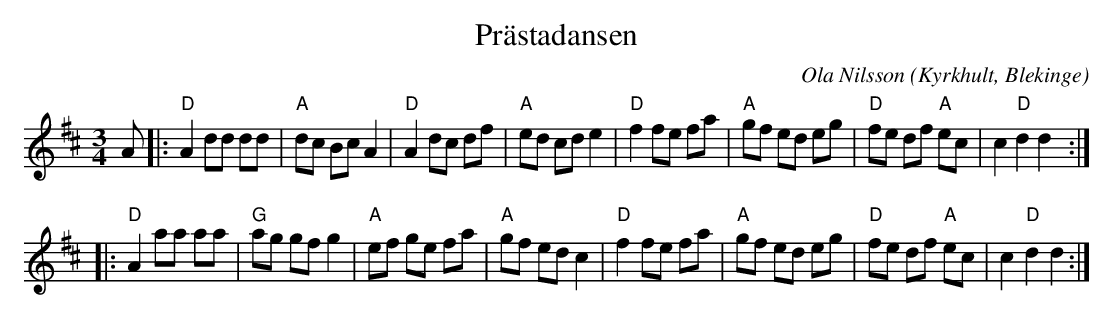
X:1
T:Prästadansen
C:Ola Nilsson
O:Kyrkhult, Blekinge
M:3/4
L:1/8
K:D
A |: "D" A2 dd dd | "A" dc Bc A2 | "D" A2 dc df | "A" ed cd e2 | "D" f2 fe fa | "A" gf ed eg | "D" fe df "A" ec | c2 "D" d2 d2 :|
  |: "D" A2 aa aa | "G" ag gf g2 | "A" ef ge fa | "A" gf ed c2 | "D" f2 fe fa | "A" gf ed eg | "D" fe df "A" ec | c2 "D" d2 d2 :|
